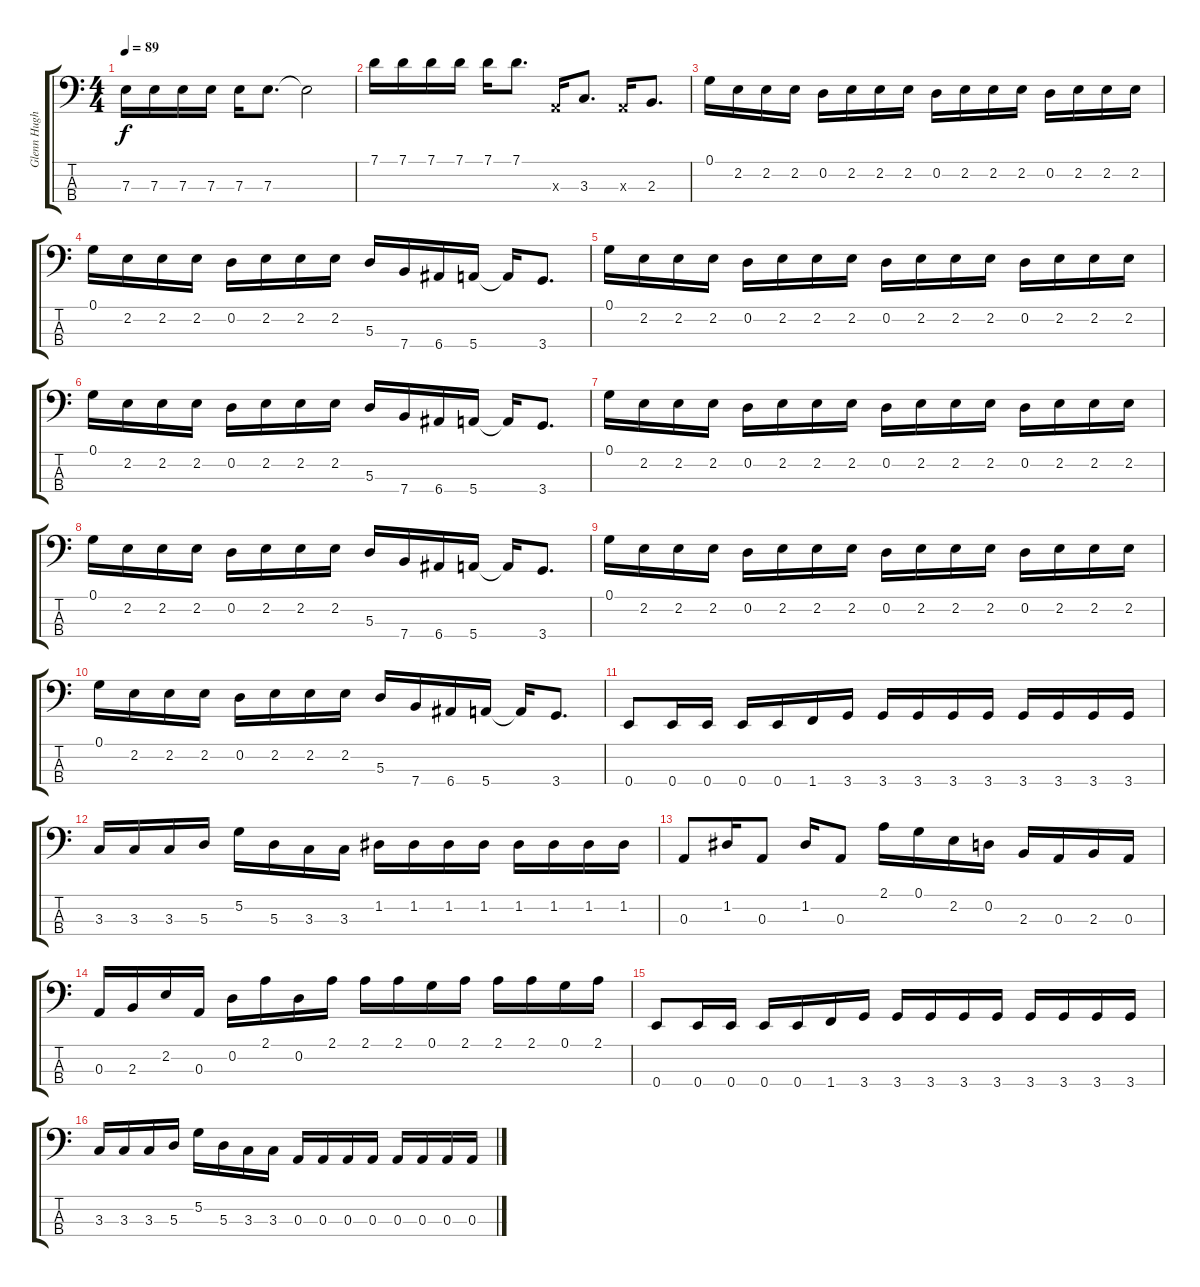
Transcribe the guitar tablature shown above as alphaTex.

\track ("Glenn Hughes" "Glenn Hugh") {instrument electricbasspick}
\staff {score tabs}
\tuning (G2 D2 A1 E1) {hide}
\ts (4 4)
\tempo 89
\clef f4
\ks c
7.3.16{dy f} 7.3.16 7.3.16 7.3.16 7.3.16 7.3.8{d} 7.3{t}.2 |
7.1.16 7.1.16 7.1.16 7.1.16 7.1.16 7.1.8{d} 0.3{x}.16 3.3.8{d} 0.3{x}.16 2.3.8{d} |
0.1.16 2.2.16 2.2.16 2.2.16 0.2.16 2.2.16 2.2.16 2.2.16 0.2.16 2.2.16 2.2.16 2.2.16 0.2.16 2.2.16 2.2.16 2.2.16 |
0.1.16 2.2.16 2.2.16 2.2.16 0.2.16 2.2.16 2.2.16 2.2.16 5.3.16 7.4.16 6.4.16 5.4.16 5.4{t}.16 3.4.8{d} |
0.1.16 2.2.16 2.2.16 2.2.16 0.2.16 2.2.16 2.2.16 2.2.16 0.2.16 2.2.16 2.2.16 2.2.16 0.2.16 2.2.16 2.2.16 2.2.16 |
0.1.16 2.2.16 2.2.16 2.2.16 0.2.16 2.2.16 2.2.16 2.2.16 5.3.16 7.4.16 6.4.16 5.4.16 5.4{t}.16 3.4.8{d} |
0.1.16 2.2.16 2.2.16 2.2.16 0.2.16 2.2.16 2.2.16 2.2.16 0.2.16 2.2.16 2.2.16 2.2.16 0.2.16 2.2.16 2.2.16 2.2.16 |
0.1.16 2.2.16 2.2.16 2.2.16 0.2.16 2.2.16 2.2.16 2.2.16 5.3.16 7.4.16 6.4.16 5.4.16 5.4{t}.16 3.4.8{d} |
0.1.16 2.2.16 2.2.16 2.2.16 0.2.16 2.2.16 2.2.16 2.2.16 0.2.16 2.2.16 2.2.16 2.2.16 0.2.16 2.2.16 2.2.16 2.2.16 |
0.1.16 2.2.16 2.2.16 2.2.16 0.2.16 2.2.16 2.2.16 2.2.16 5.3.16 7.4.16 6.4.16 5.4.16 5.4{t}.16 3.4.8{d} |
0.4.8 0.4.16 0.4.16 0.4.16 0.4.16 1.4.16 3.4.16 3.4.16 3.4.16 3.4.16 3.4.16 3.4.16 3.4.16 3.4.16 3.4.16 |
3.3.16 3.3.16 3.3.16 5.3.16 5.2.16 5.3.16 3.3.16 3.3.16 1.2.16 1.2.16 1.2.16 1.2.16 1.2.16 1.2.16 1.2.16 1.2.16 |
0.3.8 1.2.16 0.3.8 1.2.16 0.3.8 2.1.16 0.1.16 2.2.16 0.2.16 2.3.16 0.3.16 2.3.16 0.3.16 |
0.3.16 2.3.16 2.2.16 0.3.16 0.2.16 2.1.16 0.2.16 2.1.16 2.1.16 2.1.16 0.1.16 2.1.16 2.1.16 2.1.16 0.1.16 2.1.16 |
0.4.8 0.4.16 0.4.16 0.4.16 0.4.16 1.4.16 3.4.16 3.4.16 3.4.16 3.4.16 3.4.16 3.4.16 3.4.16 3.4.16 3.4.16 |
3.3.16 3.3.16 3.3.16 5.3.16 5.2.16 5.3.16 3.3.16 3.3.16 0.3.16 0.3.16 0.3.16 0.3.16 0.3.16 0.3.16 0.3.16 0.3.16
